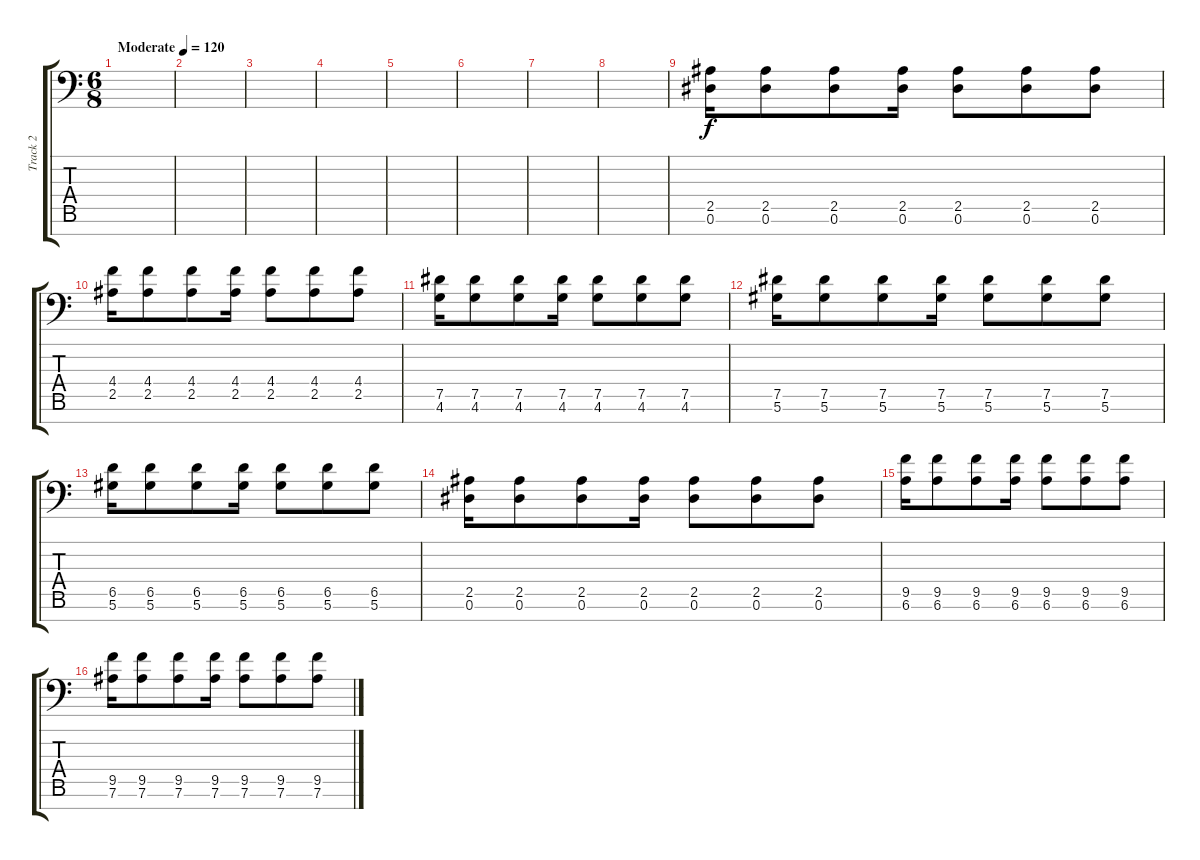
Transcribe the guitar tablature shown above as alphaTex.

\track ("Track 2" "Track 2") {instrument distortionguitar}
\staff {score tabs}
\tuning (Eb4 Bb3 Gb3 Db3 Ab2 Eb2 Bb1) {hide}
\ts (6 8)
\tempo (120 "Moderate")
\clef f4
\ks c
|
|
|
|
|
|
|
|
(2.5 0.6).16 (2.5 0.6).8 (2.5 0.6).8 (2.5 0.6).16 (2.5 0.6).8 (2.5 0.6).8 (2.5 0.6).8 |
(4.4 2.5).16 (4.4 2.5).8 (4.4 2.5).8 (4.4 2.5).16 (4.4 2.5).8 (4.4 2.5).8 (4.4 2.5).8 |
(7.5 4.6).16 (7.5 4.6).8 (7.5 4.6).8 (7.5 4.6).16 (7.5 4.6).8 (7.5 4.6).8 (7.5 4.6).8 |
(7.5 5.6).16 (7.5 5.6).8 (7.5 5.6).8 (7.5 5.6).16 (7.5 5.6).8 (7.5 5.6).8 (7.5 5.6).8 |
(6.5 5.6).16 (6.5 5.6).8 (6.5 5.6).8 (6.5 5.6).16 (6.5 5.6).8 (6.5 5.6).8 (6.5 5.6).8 |
(2.5 0.6).16 (2.5 0.6).8 (2.5 0.6).8 (2.5 0.6).16 (2.5 0.6).8 (2.5 0.6).8 (2.5 0.6).8 |
(9.5 6.6).16 (9.5 6.6).8 (9.5 6.6).8 (9.5 6.6).16 (9.5 6.6).8 (9.5 6.6).8 (9.5 6.6).8 |
(9.5 7.6).16 (9.5 7.6).8 (9.5 7.6).8 (9.5 7.6).16 (9.5 7.6).8 (9.5 7.6).8 (9.5 7.6).8
